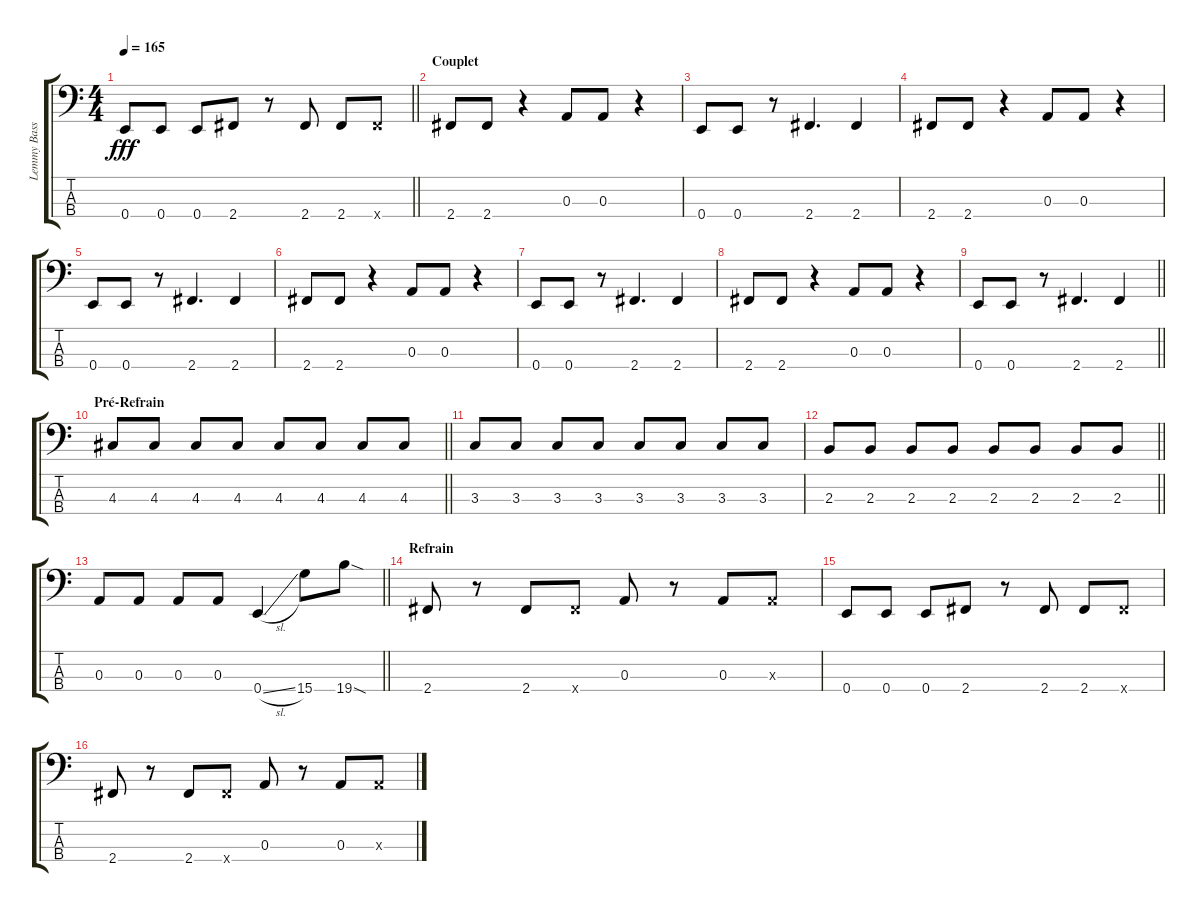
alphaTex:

\track ("Lemmy Bass" "Lemmy Bass") {instrument electricbassfinger}
\staff {score tabs}
\tuning (G2 D2 A1 E1) {hide}
\ts (4 4)
\tempo 165
\clef f4
\barLineRight lightlight
\ks c
0.4.8{dy fff} 0.4.8 0.4.8 2.4.8 r.8 2.4.8 2.4.8 2.4{x}.8 |
\section ("" "Couplet")
2.4.8 2.4.8 r.4 0.3.8 0.3.8 r.4 |
0.4.8 0.4.8 r.8 2.4.4{d} 2.4.4 |
2.4.8 2.4.8 r.4 0.3.8 0.3.8 r.4 |
0.4.8 0.4.8 r.8 2.4.4{d} 2.4.4 |
2.4.8 2.4.8 r.4 0.3.8 0.3.8 r.4 |
0.4.8 0.4.8 r.8 2.4.4{d} 2.4.4 |
2.4.8 2.4.8 r.4 0.3.8 0.3.8 r.4 |
\barLineRight lightlight
0.4.8 0.4.8 r.8 2.4.4{d} 2.4.4 |
\section ("" "Pré-Refrain")
\barLineRight lightlight
4.3.8 4.3.8 4.3.8 4.3.8 4.3.8 4.3.8 4.3.8 4.3.8 |
3.3.8 3.3.8 3.3.8 3.3.8 3.3.8 3.3.8 3.3.8 3.3.8 |
\barLineRight lightlight
2.3.8 2.3.8 2.3.8 2.3.8 2.3.8 2.3.8 2.3.8 2.3.8 |
\barLineRight lightlight
0.3.8 0.3.8 0.3.8 0.3.8 0.4{sl}.4 15.4.8 19.4{sod}.8 |
\section ("" "Refrain")
2.4.8 r.8 2.4.8 2.4{x}.8 0.3.8 r.8 0.3.8 0.3{x}.8 |
0.4.8 0.4.8 0.4.8 2.4.8 r.8 2.4.8 2.4.8 2.4{x}.8 |
2.4.8 r.8 2.4.8 2.4{x}.8 0.3.8 r.8 0.3.8 0.3{x}.8
